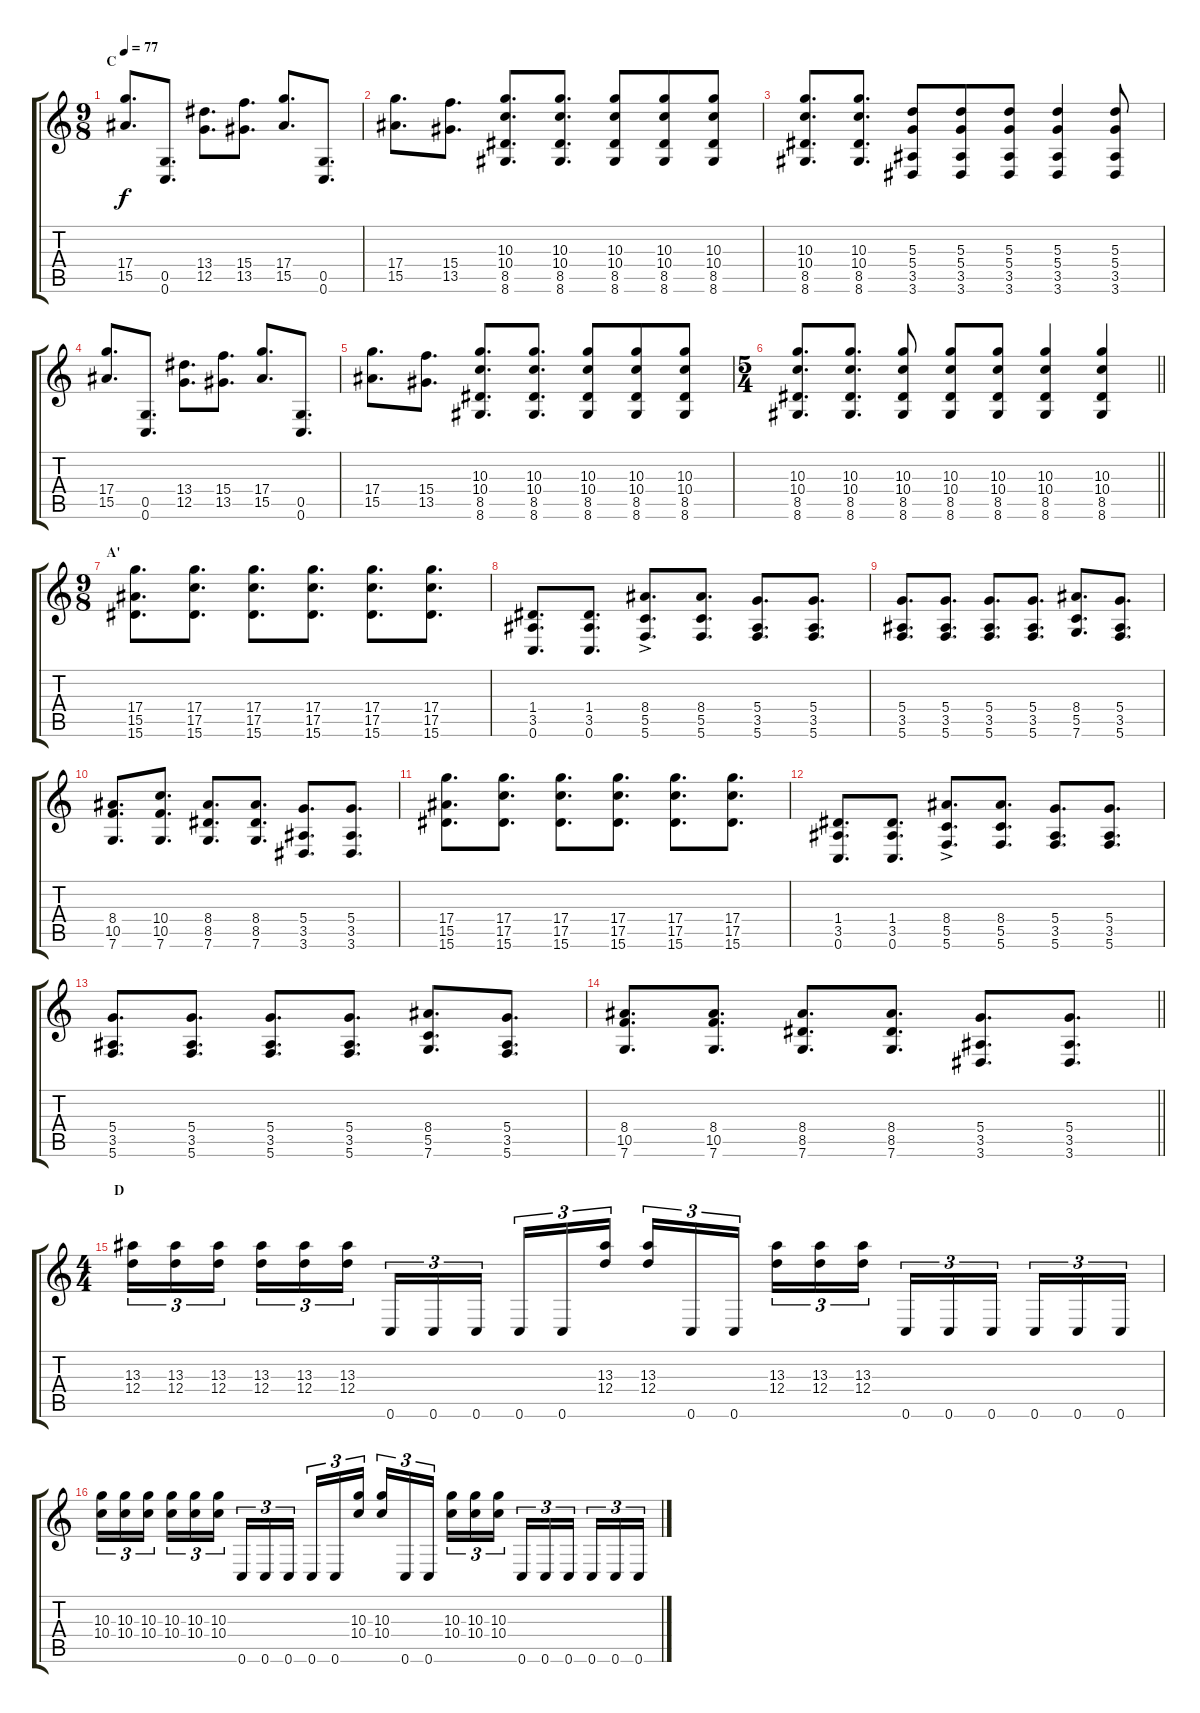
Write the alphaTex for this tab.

\track "" {instrument overdrivenguitar}
\staff {score tabs}
\tuning (G4 E4 A3 D3 G2 C2) {hide}
\ts (9 8)
\section ("" "C")
\tempo 77
\clef g2
\ks c
(17.4 15.5).8{d dy f} (0.5 0.6).8{d} (13.4 12.5).8{d} (15.4 13.5).8{d} (17.4 15.5).8{d} (0.5 0.6).8{d} |
(17.4 15.5).8{d} (15.4 13.5).8{d} (10.3 10.4 8.5 8.6).8{d} (10.3 10.4 8.5 8.6).8{d} (10.3 10.4 8.5 8.6).8 (10.3 10.4 8.5 8.6).8 (10.3 10.4 8.5 8.6).8 |
(10.3 10.4 8.5 8.6).8{d} (10.3 10.4 8.5 8.6).8{d} (5.3 5.4 3.5 3.6).8 (5.3 5.4 3.5 3.6).8 (5.3 5.4 3.5 3.6).8 (5.3 5.4 3.5 3.6).4 (5.3 5.4 3.5 3.6).8 |
(17.4 15.5).8{d} (0.5 0.6).8{d} (13.4 12.5).8{d} (15.4 13.5).8{d} (17.4 15.5).8{d} (0.5 0.6).8{d} |
(17.4 15.5).8{d} (15.4 13.5).8{d} (10.3 10.4 8.5 8.6).8{d} (10.3 10.4 8.5 8.6).8{d} (10.3 10.4 8.5 8.6).8 (10.3 10.4 8.5 8.6).8 (10.3 10.4 8.5 8.6).8 |
\ts (5 4)
\barLineRight lightlight
(10.3 10.4 8.5 8.6).8{d} (10.3 10.4 8.5 8.6).8{d} (10.3 10.4 8.5 8.6).8 (10.3 10.4 8.5 8.6).8 (10.3 10.4 8.5 8.6).8 (10.3 10.4 8.5 8.6).4 (10.3 10.4 8.5 8.6).4 |
\ts (9 8)
\section ("" "A'")
(17.4 15.5 15.6).8{d} (17.4 17.5 15.6).8{d} (17.4 17.5 15.6).8{d} (17.4 17.5 15.6).8{d} (17.4 17.5 15.6).8{d} (17.4 17.5 15.6).8{d} |
(1.4 3.5 0.6).8{d} (1.4 3.5 0.6).8{d} (8.4{ac} 5.5{ac} 5.6{ac}).8{d} (8.4 5.5 5.6).8{d} (5.4 3.5 5.6).8{d} (5.4 3.5 5.6).8{d} |
(5.4 3.5 5.6).8{d} (5.4 3.5 5.6).8{d} (5.4 3.5 5.6).8{d} (5.4 3.5 5.6).8{d} (8.4 5.5 7.6).8{d} (5.4 3.5 5.6).8{d} |
(8.4 10.5 7.6).8{d} (10.4 10.5 7.6).8{d} (8.4 8.5 7.6).8{d} (8.4 8.5 7.6).8{d} (5.4 3.5 3.6).8{d} (5.4 3.5 3.6).8{d} |
(17.4 15.5 15.6).8{d} (17.4 17.5 15.6).8{d} (17.4 17.5 15.6).8{d} (17.4 17.5 15.6).8{d} (17.4 17.5 15.6).8{d} (17.4 17.5 15.6).8{d} |
(1.4 3.5 0.6).8{d} (1.4 3.5 0.6).8{d} (8.4{ac} 5.5{ac} 5.6{ac}).8{d} (8.4 5.5 5.6).8{d} (5.4 3.5 5.6).8{d} (5.4 3.5 5.6).8{d} |
(5.4 3.5 5.6).8{d} (5.4 3.5 5.6).8{d} (5.4 3.5 5.6).8{d} (5.4 3.5 5.6).8{d} (8.4 5.5 7.6).8{d} (5.4 3.5 5.6).8{d} |
\barLineRight lightlight
(8.4 10.5 7.6).8{d} (8.4 10.5 7.6).8{d} (8.4 8.5 7.6).8{d} (8.4 8.5 7.6).8{d} (5.4 3.5 3.6).8{d} (5.4 3.5 3.6).8{d} |
\ts (4 4)
\section ("" "D")
(13.3 12.4).16{tu (3 2)} (13.3 12.4).16{tu (3 2)} (13.3 12.4).16{tu (3 2) beam splitsecondary} (13.3 12.4).16{tu (3 2)} (13.3 12.4).16{tu (3 2)} (13.3 12.4).16{tu (3 2)} 0.6.16{tu (3 2)} 0.6.16{tu (3 2)} 0.6.16{tu (3 2) beam splitsecondary} 0.6.16{tu (3 2)} 0.6.16{tu (3 2)} (13.3 12.4).16{tu (3 2)} (13.3 12.4).16{tu (3 2)} 0.6.16{tu (3 2)} 0.6.16{tu (3 2) beam splitsecondary} (13.3 12.4).16{tu (3 2)} (13.3 12.4).16{tu (3 2)} (13.3 12.4).16{tu (3 2)} 0.6.16{tu (3 2)} 0.6.16{tu (3 2)} 0.6.16{tu (3 2) beam splitsecondary} 0.6.16{tu (3 2)} 0.6.16{tu (3 2)} 0.6.16{tu (3 2)} |
(10.3 10.4).16{tu (3 2)} (10.3 10.4).16{tu (3 2)} (10.3 10.4).16{tu (3 2) beam splitsecondary} (10.3 10.4).16{tu (3 2)} (10.3 10.4).16{tu (3 2)} (10.3 10.4).16{tu (3 2)} 0.6.16{tu (3 2)} 0.6.16{tu (3 2)} 0.6.16{tu (3 2) beam splitsecondary} 0.6.16{tu (3 2)} 0.6.16{tu (3 2)} (10.3 10.4).16{tu (3 2)} (10.3 10.4).16{tu (3 2)} 0.6.16{tu (3 2)} 0.6.16{tu (3 2) beam splitsecondary} (10.3 10.4).16{tu (3 2)} (10.3 10.4).16{tu (3 2)} (10.3 10.4).16{tu (3 2)} 0.6.16{tu (3 2)} 0.6.16{tu (3 2)} 0.6.16{tu (3 2) beam splitsecondary} 0.6.16{tu (3 2)} 0.6.16{tu (3 2)} 0.6.16{tu (3 2)}
